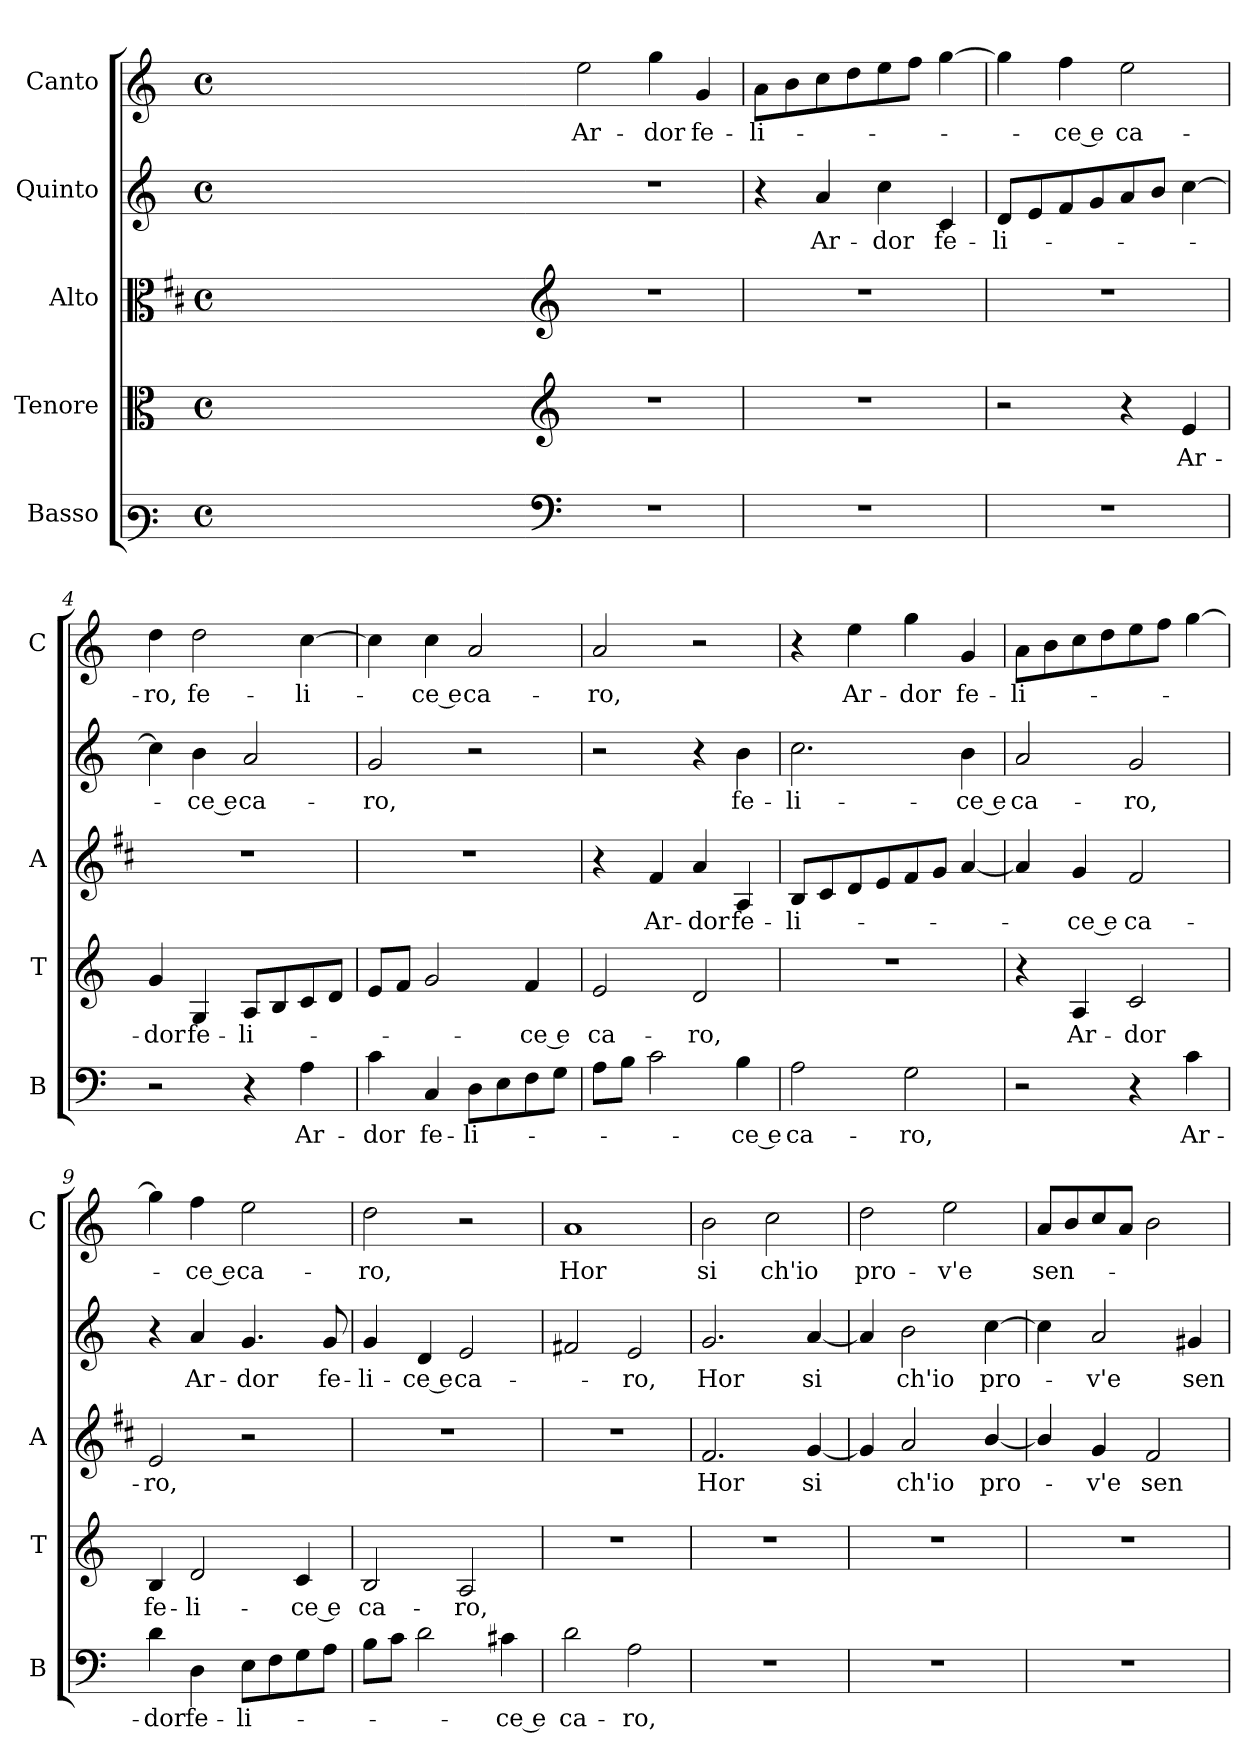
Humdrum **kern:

**kern	**text	**kern	**text	**kern	**text	**kern	**text	**kern	**text
*part5	*part5	*part4	*part4	*part3	*part3	*part2	*part2	*part1	*part1
*staff5	*staff5	*staff4	*staff4	*staff3	*staff3	*staff2	*staff2	*staff1	*staff1
*I"Basso	*	*I"Tenore	*	*I"Alto	*	*I"Quinto	*	*I"Canto	*
*I'B	*	*I'T	*	*I'A	*	*	*	*I'C	*
*clefF3	*	*clefC3	*	*clefC3	*	*clefG2	*	*clefG2	*
*	*	*	*	*ITrd1c2	*	*	*	*	*
*k[]	*	*k[]	*	*k[]	*	*k[]	*	*k[]	*
*C:	*	*C:	*	*C:	*	*C:	*	*C:	*
*M4/4	*	*M4/4	*	*M4/4	*	*M4/4	*	*M4/4	*
*met(c)	*	*met(c)	*	*met(c)	*	*met(c)	*	*met(c)	*
=	=	=	=	=	=	=	=	=	=
1ryy	.	1ryy	.	1ryy	.	1ryy	.	1ryy	.
=1X-	=1X-	=1X-	=1X-	=1X-	=1X-	=1X-	=1X-	=1X-	=1X-
4ryy	.	4ryy	.	4ryy	.	4ryy	.	4ryy	.
4ryy	.	4ryy	.	4ryy	.	4ryy	.	4ryy	.
4ryy	.	4ryy	.	4ryy	.	4ryy	.	4ryy	.
4ryy	.	4ryy	.	4ryy	.	4ryy	.	4ryy	.
=1-	=1-	=1-	=1-	=1-	=1-	=1-	=1-	=1-	=1-
*clefF4	*	*clefG2	*	*clefG2	*	*	*	*	*
!	!	!	!	!	!	!	!	!	!LO:LY:b
1r	.	1r	.	1r	.	1r	.	2ee\	Ar-
!	!	!	!	!	!	!	!	!	!LO:LY:b
.	.	.	.	.	.	.	.	4gg\	-dor
!	!	!	!	!	!	!	!	!	!LO:LY:b
.	.	.	.	.	.	.	.	4g/	fe-
=2	=2	=2	=2	=2	=2	=2	=2	=2	=2
!	!	!	!	!	!	!	!	!	!LO:LY:b
1r	.	1r	.	1r	.	4r	.	8a\L	-li-
.	.	.	.	.	.	.	.	8b\	.
!	!	!	!	!	!	!	!LO:LY:b	!	!
.	.	.	.	.	.	4a/	Ar-	8cc\	.
.	.	.	.	.	.	.	.	8dd\	.
!	!	!	!	!	!	!	!LO:LY:b	!	!
.	.	.	.	.	.	4cc\	-dor	8ee\	.
.	.	.	.	.	.	.	.	8ff\J	.
!	!	!	!	!	!	!	!LO:LY:b	!	!
.	.	.	.	.	.	4c/	fe-	[4gg\	.
=3	=3	=3	=3	=3	=3	=3	=3	=3	=3
!	!	!	!	!	!	!	!LO:LY:b	!	!
1r	.	2r	.	1r	.	8d/L	-li-	4gg\]	.
.	.	.	.	.	.	8e/	.	.	.
!	!	!	!	!	!	!	!	!	!LO:LY:b
.	.	.	.	.	.	8f/	.	4ff\	-ce e
.	.	.	.	.	.	8g/	.	.	.
!	!	!	!	!	!	!	!	!	!LO:LY:b
.	.	4r	.	.	.	8a/	.	2ee\	ca-
.	.	.	.	.	.	8b/J	.	.	.
!	!	!	!LO:LY:b	!	!	!	!	!	!
.	.	4e/	Ar-	.	.	[4cc\	.	.	.
=4	=4	=4	=4	=4	=4	=4	=4	=4	=4
!	!	!	!LO:LY:b	!	!	!	!	!	!LO:LY:b
2r	.	4g/	-dor	1r	.	4cc\]	.	4dd\	-ro,
!	!	!	!LO:LY:b	!	!	!	!LO:LY:b	!	!LO:LY:b
.	.	4G/	fe-	.	.	4b\	-ce e	2dd\	fe-
!	!	!	!LO:LY:b	!	!	!	!LO:LY:b	!	!
4r	.	8A/L	-li-	.	.	2a/	ca-	.	.
.	.	8B/	.	.	.	.	.	.	.
!	!LO:LY:b	!	!	!	!	!	!	!	!LO:LY:b
4A\	Ar-	8c/	.	.	.	.	.	[4cc\	-li-
.	.	8d/J	.	.	.	.	.	.	.
=5	=5	=5	=5	=5	=5	=5	=5	=5	=5
!	!LO:LY:b	!	!	!	!	!	!LO:LY:b	!	!
4c\	-dor	8e/L	.	1r	.	2g/	-ro,	4cc\]	.
.	.	8f/J	.	.	.	.	.	.	.
!	!LO:LY:b	!	!	!	!	!	!	!	!LO:LY:b
4C/	fe-	2g/	.	.	.	.	.	4cc\	-ce e
!	!LO:LY:b	!	!	!	!	!	!	!	!LO:LY:b
8D\L	-li-	.	.	.	.	2r	.	2a/	ca-
8E\	.	.	.	.	.	.	.	.	.
!	!	!	!LO:LY:b	!	!	!	!	!	!
8F\	.	4f/	-ce e	.	.	.	.	.	.
8G\J	.	.	.	.	.	.	.	.	.
=6	=6	=6	=6	=6	=6	=6	=6	=6	=6
!	!	!	!LO:LY:b	!	!	!	!	!	!LO:LY:b
8A\L	.	2e/	ca-	4r	.	2r	.	2a/	-ro,
8B\J	.	.	.	.	.	.	.	.	.
!	!	!	!	!	!LO:LY:b	!	!	!	!
2c\	.	.	.	4e/	Ar-	.	.	.	.
!	!	!	!LO:LY:b	!	!LO:LY:b	!	!	!	!
.	.	2d/	-ro,	4g/	-dor	4r	.	2r	.
!	!LO:LY:b	!	!	!	!LO:LY:b	!	!LO:LY:b	!	!
4B\	-ce e	.	.	4G/	fe-	4b\	fe-	.	.
!!LO:LB:g=z
=7	=7	=7	=7	=7	=7	=7	=7	=7	=7
!	!LO:LY:b	!	!	!	!LO:LY:b	!	!LO:LY:b	!	!
2A\	ca-	1r	.	8A/L	-li-	2.cc\	-li-	4r	.
.	.	.	.	8B/	.	.	.	.	.
!	!	!	!	!	!	!	!	!	!LO:LY:b
.	.	.	.	8c/	.	.	.	4ee\	Ar-
.	.	.	.	8d/	.	.	.	.	.
!	!LO:LY:b	!	!	!	!	!	!	!	!LO:LY:b
2G\	-ro,	.	.	8e/	.	.	.	4gg\	-dor
.	.	.	.	8f/J	.	.	.	.	.
!	!	!	!	!	!	!	!LO:LY:b	!	!LO:LY:b
.	.	.	.	[4g/	.	4b\	-ce e	4g/	fe-
=8	=8	=8	=8	=8	=8	=8	=8	=8	=8
!	!	!	!	!	!	!	!LO:LY:b	!	!LO:LY:b
2r	.	4r	.	4g/]	.	2a/	ca-	8a\L	-li-
.	.	.	.	.	.	.	.	8b\	.
!	!	!	!LO:LY:b	!	!LO:LY:b	!	!	!	!
.	.	4A/	Ar-	4f/	-ce e	.	.	8cc\	.
.	.	.	.	.	.	.	.	8dd\	.
!	!	!	!LO:LY:b	!	!LO:LY:b	!	!LO:LY:b	!	!
4r	.	2c/	-dor	2e/	ca-	2g/	-ro,	8ee\	.
.	.	.	.	.	.	.	.	8ff\J	.
!	!LO:LY:b	!	!	!	!	!	!	!	!
4c\	Ar-	.	.	.	.	.	.	[4gg\	.
=9	=9	=9	=9	=9	=9	=9	=9	=9	=9
!	!LO:LY:b	!	!LO:LY:b	!	!LO:LY:b	!	!	!	!
4d\	-dor	4B/	fe-	2d/	-ro,	4r	.	4gg\]	.
!	!LO:LY:b	!	!LO:LY:b	!	!	!	!LO:LY:b	!	!LO:LY:b
4D\	fe-	2d/	-li-	.	.	4a/	Ar-	4ff\	-ce e
!	!LO:LY:b	!	!	!	!	!	!LO:LY:b	!	!LO:LY:b
8E\L	-li-	.	.	2r	.	4.g/	-dor	2ee\	ca-
8F\	.	.	.	.	.	.	.	.	.
!	!	!	!LO:LY:b	!	!	!	!	!	!
8G\	.	4c/	-ce e	.	.	.	.	.	.
!	!	!	!	!	!	!	!LO:LY:b	!	!
8A\J	.	.	.	.	.	8g/	fe-	.	.
=10	=10	=10	=10	=10	=10	=10	=10	=10	=10
!	!	!	!LO:LY:b	!	!	!	!LO:LY:b	!	!LO:LY:b
8B\L	.	2B/	ca-	1r	.	4g/	-li-	2dd\	-ro,
8c\J	.	.	.	.	.	.	.	.	.
!	!	!	!	!	!	!	!LO:LY:b	!	!
2d\	.	.	.	.	.	4d/	-ce e	.	.
!	!	!	!LO:LY:b	!	!	!	!LO:LY:b	!	!
.	.	2A/	-ro,	.	.	2e/	ca-	2r	.
!	!LO:LY:b	!	!	!	!	!	!	!	!
4c#X\	-ce e	.	.	.	.	.	.	.	.
=11	=11	=11	=11	=11	=11	=11	=11	=11	=11
!	!LO:LY:b	!	!	!	!	!	!	!	!LO:LY:b
2d\	ca-	1r	.	1r	.	2f#X/	.	1a	Hor
!	!LO:LY:b	!	!	!	!	!	!LO:LY:b	!	!
2A\	-ro,	.	.	.	.	2e/	-ro,	.	.
=12	=12	=12	=12	=12	=12	=12	=12	=12	=12
!	!	!	!	!	!LO:LY:b	!	!LO:LY:b	!	!LO:LY:b
1r	.	1r	.	2.e/	Hor	2.g/	Hor	2b\	si
!	!	!	!	!	!	!	!	!	!LO:LY:b
.	.	.	.	.	.	.	.	2cc\	ch'io
!	!	!	!	!	!LO:LY:b	!	!LO:LY:b	!	!
.	.	.	.	[4f/	si	[4a/	si	.	.
=13	=13	=13	=13	=13	=13	=13	=13	=13	=13
!	!	!	!	!	!	!	!	!	!LO:LY:b
1r	.	1r	.	4f/]	.	4a/]	.	2dd\	pro-
!	!	!	!	!	!LO:LY:b	!	!LO:LY:b	!	!
.	.	.	.	2g/	ch'io	2b\	ch'io	.	.
!	!	!	!	!	!	!	!	!	!LO:LY:b
.	.	.	.	.	.	.	.	2ee\	-v'e
!	!	!	!	!	!LO:LY:b	!	!LO:LY:b	!	!
.	.	.	.	[4a/	pro-	[4cc\	pro-	.	.
=14	=14	=14	=14	=14	=14	=14	=14	=14	=14
!	!	!	!	!	!	!	!	!	!LO:LY:b
1r	.	1r	.	4a/]	.	4cc\]	.	8a/L	sen-
.	.	.	.	.	.	.	.	8b/	.
!	!	!	!	!	!LO:LY:b	!	!LO:LY:b	!	!
.	.	.	.	4f/	-v'e	2a/	-v'e	8cc/	.
.	.	.	.	.	.	.	.	8a/J	.
!	!	!	!	!	!LO:LY:b	!	!	!	!
.	.	.	.	2e/	sen-	.	.	2b\	.
!	!	!	!	!	!	!	!LO:LY:b	!	!
.	.	.	.	.	.	4g#X/	sen-	.	.
=	=	=	=	=	=	=	=	=	=
*-	*-	*-	*-	*-	*-	*-	*-	*-	*-
